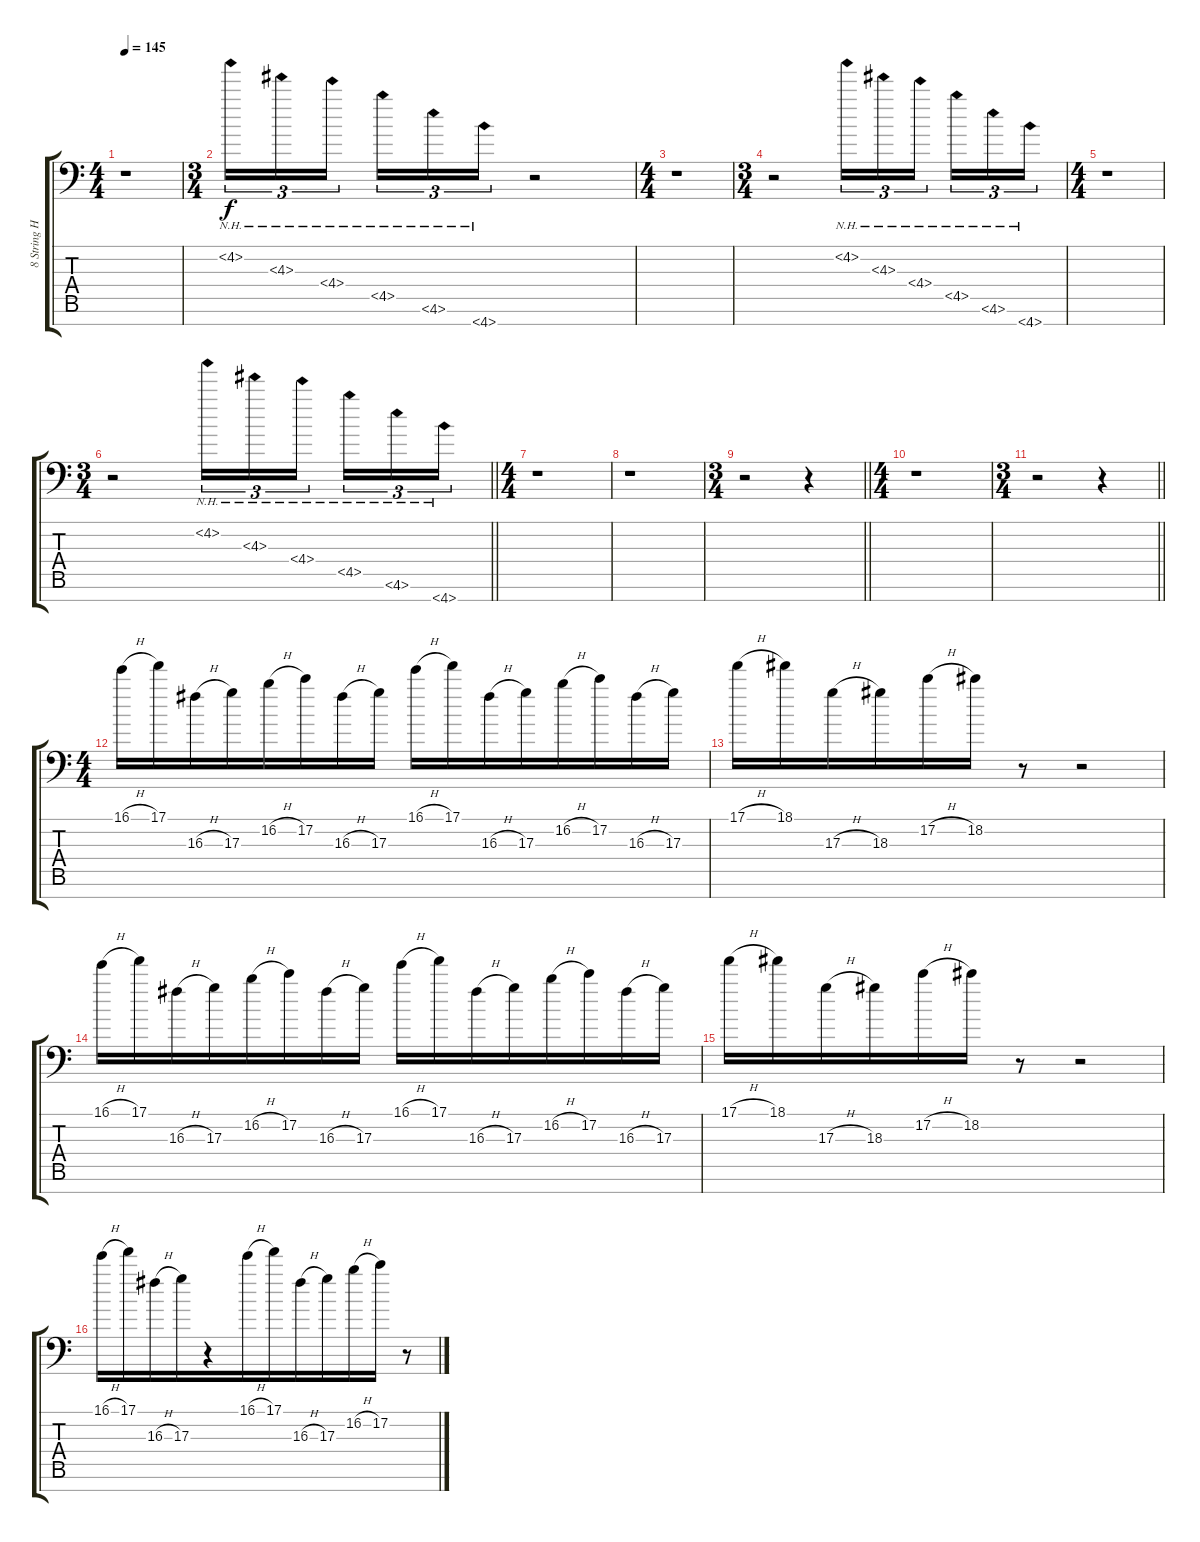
\track ("8 String HIGH Harmonizer" "8 String H") {instrument distortionguitar}
\staff {score tabs}
\tuning (C4 G3 D3 C3 G2 C2 G1) {hide}
\ts (4 4)
\tempo 145
\clef f4
\ks c
r.1{dy f} |
\ts (3 4)
4.2{nh}.16{tu (3 2)} 4.3{nh}.16{tu (3 2)} 4.4{nh}.16{tu (3 2) beam splitsecondary} 4.5{nh}.16{tu (3 2)} 4.6{nh}.16{tu (3 2)} 4.7{nh}.16{tu (3 2)} r.2 |
\ts (4 4)
r.1 |
\ts (3 4)
r.2{beam merge} 4.2{nh}.16{tu (3 2)} 4.3{nh}.16{tu (3 2)} 4.4{nh}.16{tu (3 2) beam splitsecondary} 4.5{nh}.16{tu (3 2)} 4.6{nh}.16{tu (3 2)} 4.7{nh}.16{tu (3 2)} |
\ts (4 4)
r.1 |
\ts (3 4)
\barLineRight lightlight
r.2{beam merge} 4.2{nh}.16{tu (3 2)} 4.3{nh}.16{tu (3 2)} 4.4{nh}.16{tu (3 2) beam splitsecondary} 4.5{nh}.16{tu (3 2)} 4.6{nh}.16{tu (3 2)} 4.7{nh}.16{tu (3 2)} |
\ts (4 4)
\section ("" "")
r.1 |
r.1 |
\ts (3 4)
\barLineRight lightlight
r.2 r.4 |
\ts (4 4)
r.1 |
\ts (3 4)
\barLineRight lightlight
r.2 r.4{balance 0} |
\ts (4 4)
\section ("" "")
16.1{h}.16 17.1.16 16.3{h}.16 17.3.16{beam merge} 16.2{h}.16 17.2.16 16.3{h}.16{beam merge} 17.3.16 16.1{h}.16 17.1.16 16.3{h}.16{beam merge} 17.3.16{beam merge} 16.2{h}.16 17.2.16{beam merge} 16.3{h}.16 17.3.16 |
17.1{h}.16 18.1.16{beam merge} 17.3{h}.16 18.3.16{beam merge} 17.2{h}.16 18.2.16{beam merge} r.8 r.2{balance 16} |
16.1{h}.16 17.1.16 16.3{h}.16 17.3.16{beam merge} 16.2{h}.16 17.2.16 16.3{h}.16{beam merge} 17.3.16 16.1{h}.16 17.1.16 16.3{h}.16{beam merge} 17.3.16{beam merge} 16.2{h}.16 17.2.16{beam merge} 16.3{h}.16 17.3.16 |
17.1{h}.16 18.1.16{beam merge} 17.3{h}.16 18.3.16{beam merge} 17.2{h}.16 18.2.16{beam merge} r.8 r.2 |
16.1{h}.16 17.1.16 16.3{h}.16 17.3.16{beam merge} r.4 16.1{h}.16 17.1.16 16.3{h}.16{beam merge} 17.3.16{beam merge} 16.2{h}.16 17.2.16{beam merge} r.8
